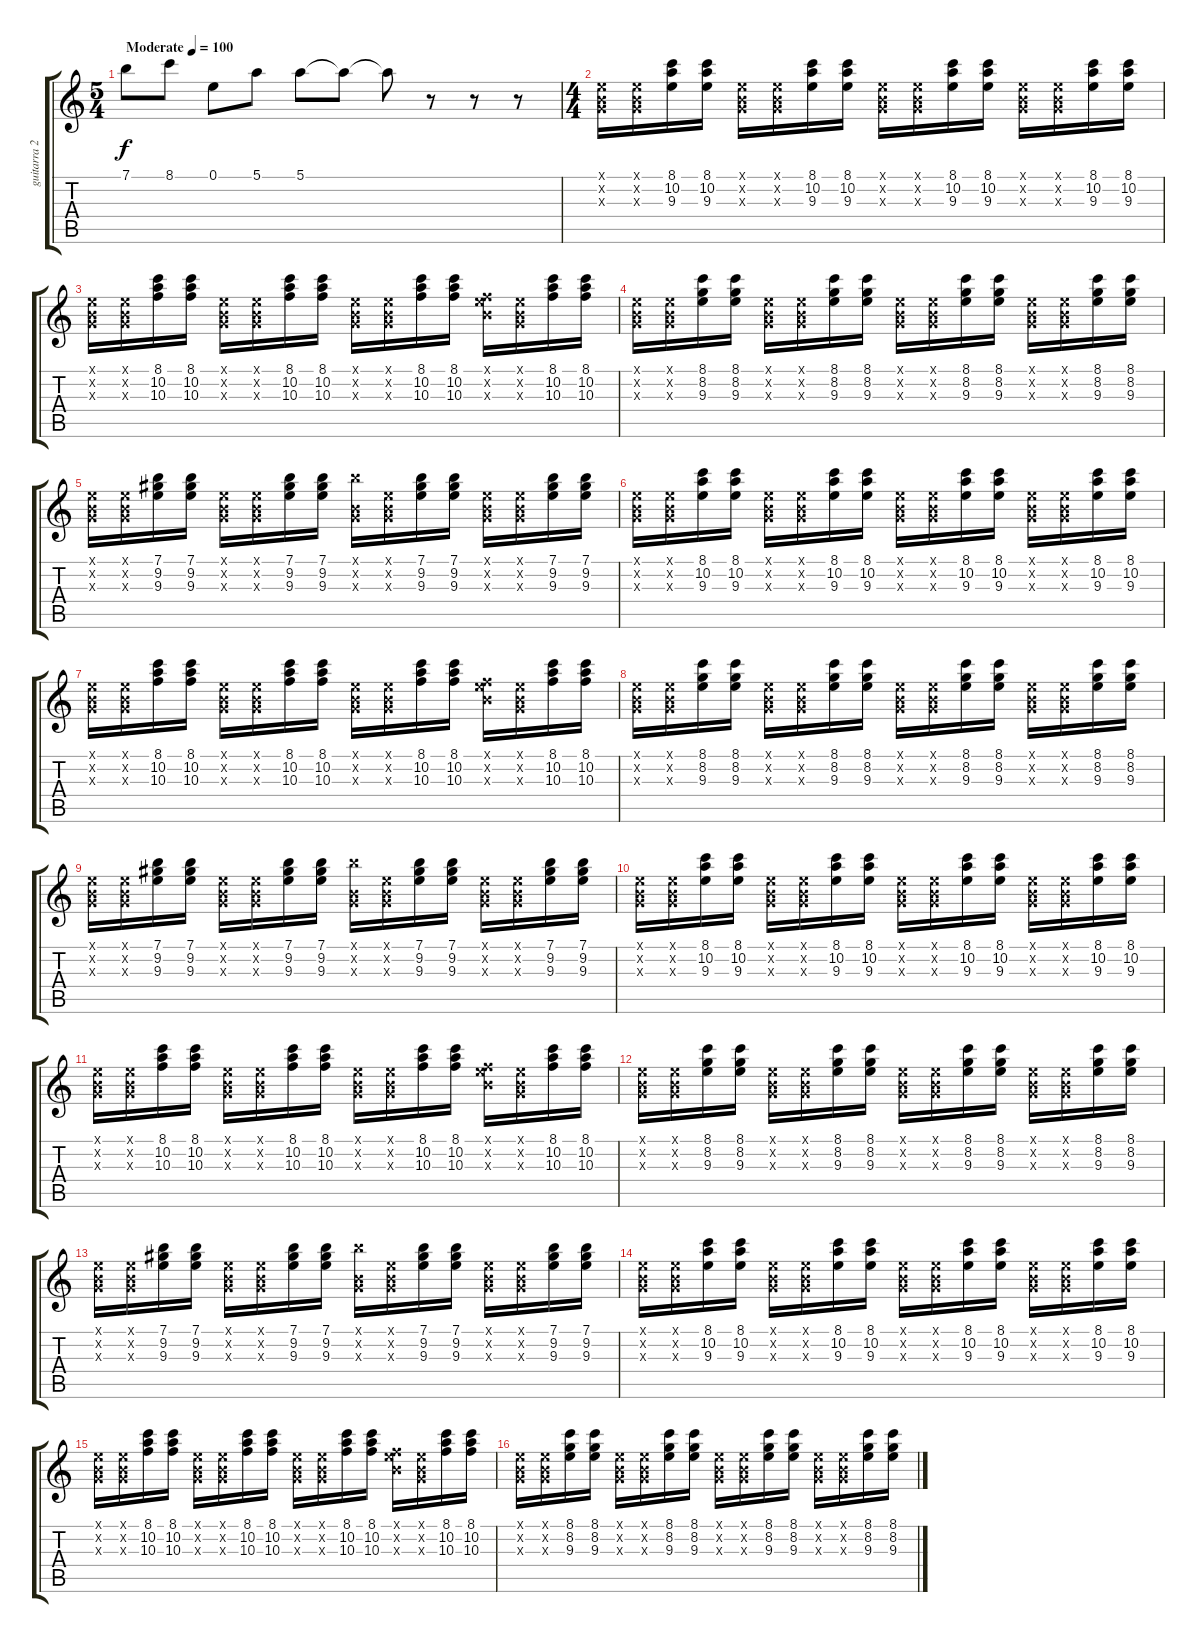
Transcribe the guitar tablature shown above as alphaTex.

\track ("guitarra 2" "guitarra 2") {instrument acousticguitarnylon}
\staff {score tabs}
\tuning (E4 B3 G3 D3 A2 E2) {hide}
\ts (5 4)
\tempo (100 "Moderate")
\clef g2
\ks c
7.1.8{dy f instrument acousticguitarnylon} 8.1.8 0.1.8 5.1.8 5.1.8 5.1{t}.8 5.1{t}.8 r.8 r.8 r.8 |
\ts (4 4)
(0.1{x} 0.2{x} 0.3{x}).16 (0.1{x} 0.2{x} 0.3{x}).16 (8.1 10.2 9.3).16 (8.1 10.2 9.3).16 (0.1{x} 0.2{x} 0.3{x}).16 (0.1{x} 0.2{x} 0.3{x}).16 (8.1 10.2 9.3).16 (8.1 10.2 9.3).16 (0.1{x} 0.2{x} 0.3{x}).16 (0.1{x} 0.2{x} 0.3{x}).16 (8.1 10.2 9.3).16 (8.1 10.2 9.3).16 (0.1{x} 0.2{x} 0.3{x}).16 (0.1{x} 0.2{x} 0.3{x}).16 (8.1 10.2 9.3).16 (8.1 10.2 9.3).16 |
(0.1{x} 0.2{x} 0.3{x}).16 (0.1{x} 0.2{x} 0.3{x}).16 (8.1 10.2 10.3).16 (8.1 10.2 10.3).16 (0.1{x} 0.2{x} 0.3{x}).16 (0.1{x} 0.2{x} 0.3{x}).16 (8.1 10.2 10.3).16 (8.1 10.2 10.3).16 (0.1{x} 0.2{x} 0.3{x}).16 (0.1{x} 0.2{x} 0.3{x}).16 (8.1 10.2 10.3).16 (8.1 10.2 10.3).16 (0.1{x} 0.2{x} 10.3{x}).16 (0.1{x} 0.2{x} 0.3{x}).16 (8.1 10.2 10.3).16 (8.1 10.2 10.3).16 |
(0.1{x} 0.2{x} 0.3{x}).16 (0.1{x} 0.2{x} 0.3{x}).16 (8.1 8.2 9.3).16 (8.1 8.2 9.3).16 (0.1{x} 0.2{x} 0.3{x}).16 (0.1{x} 0.2{x} 0.3{x}).16 (8.1 8.2 9.3).16 (8.1 8.2 9.3).16 (0.1{x} 0.2{x} 0.3{x}).16 (0.1{x} 0.2{x} 0.3{x}).16 (8.1 8.2 9.3).16 (8.1 8.2 9.3).16 (0.1{x} 0.2{x} 0.3{x}).16 (0.1{x} 0.2{x} 0.3{x}).16 (8.1 8.2 9.3).16 (8.1 8.2 9.3).16 |
(0.1{x} 0.2{x} 0.3{x}).16 (0.1{x} 0.2{x} 0.3{x}).16 (7.1 9.2 9.3).16 (7.1 9.2 9.3).16 (0.1{x} 0.2{x} 0.3{x}).16 (0.1{x} 0.2{x} 0.3{x}).16 (7.1 9.2 9.3).16 (7.1 9.2 9.3).16 (7.1{x} 0.2{x} 0.3{x}).16 (0.1{x} 0.2{x} 0.3{x}).16 (7.1 9.2 9.3).16 (7.1 9.2 9.3).16 (0.1{x} 0.2{x} 0.3{x}).16 (0.1{x} 0.2{x} 0.3{x}).16 (7.1 9.2 9.3).16 (7.1 9.2 9.3).16 |
(0.1{x} 0.2{x} 0.3{x}).16 (0.1{x} 0.2{x} 0.3{x}).16 (8.1 10.2 9.3).16 (8.1 10.2 9.3).16 (0.1{x} 0.2{x} 0.3{x}).16 (0.1{x} 0.2{x} 0.3{x}).16 (8.1 10.2 9.3).16 (8.1 10.2 9.3).16 (0.1{x} 0.2{x} 0.3{x}).16 (0.1{x} 0.2{x} 0.3{x}).16 (8.1 10.2 9.3).16 (8.1 10.2 9.3).16 (0.1{x} 0.2{x} 0.3{x}).16 (0.1{x} 0.2{x} 0.3{x}).16 (8.1 10.2 9.3).16 (8.1 10.2 9.3).16 |
(0.1{x} 0.2{x} 0.3{x}).16 (0.1{x} 0.2{x} 0.3{x}).16 (8.1 10.2 10.3).16 (8.1 10.2 10.3).16 (0.1{x} 0.2{x} 0.3{x}).16 (0.1{x} 0.2{x} 0.3{x}).16 (8.1 10.2 10.3).16 (8.1 10.2 10.3).16 (0.1{x} 0.2{x} 0.3{x}).16 (0.1{x} 0.2{x} 0.3{x}).16 (8.1 10.2 10.3).16 (8.1 10.2 10.3).16 (0.1{x} 0.2{x} 10.3{x}).16 (0.1{x} 0.2{x} 0.3{x}).16 (8.1 10.2 10.3).16 (8.1 10.2 10.3).16 |
(0.1{x} 0.2{x} 0.3{x}).16 (0.1{x} 0.2{x} 0.3{x}).16 (8.1 8.2 9.3).16 (8.1 8.2 9.3).16 (0.1{x} 0.2{x} 0.3{x}).16 (0.1{x} 0.2{x} 0.3{x}).16 (8.1 8.2 9.3).16 (8.1 8.2 9.3).16 (0.1{x} 0.2{x} 0.3{x}).16 (0.1{x} 0.2{x} 0.3{x}).16 (8.1 8.2 9.3).16 (8.1 8.2 9.3).16 (0.1{x} 0.2{x} 0.3{x}).16 (0.1{x} 0.2{x} 0.3{x}).16 (8.1 8.2 9.3).16 (8.1 8.2 9.3).16 |
(0.1{x} 0.2{x} 0.3{x}).16 (0.1{x} 0.2{x} 0.3{x}).16 (7.1 9.2 9.3).16 (7.1 9.2 9.3).16 (0.1{x} 0.2{x} 0.3{x}).16 (0.1{x} 0.2{x} 0.3{x}).16 (7.1 9.2 9.3).16 (7.1 9.2 9.3).16 (7.1{x} 0.2{x} 0.3{x}).16 (0.1{x} 0.2{x} 0.3{x}).16 (7.1 9.2 9.3).16 (7.1 9.2 9.3).16 (0.1{x} 0.2{x} 0.3{x}).16 (0.1{x} 0.2{x} 0.3{x}).16 (7.1 9.2 9.3).16 (7.1 9.2 9.3).16 |
(0.1{x} 0.2{x} 0.3{x}).16 (0.1{x} 0.2{x} 0.3{x}).16 (8.1 10.2 9.3).16 (8.1 10.2 9.3).16 (0.1{x} 0.2{x} 0.3{x}).16 (0.1{x} 0.2{x} 0.3{x}).16 (8.1 10.2 9.3).16 (8.1 10.2 9.3).16 (0.1{x} 0.2{x} 0.3{x}).16 (0.1{x} 0.2{x} 0.3{x}).16 (8.1 10.2 9.3).16 (8.1 10.2 9.3).16 (0.1{x} 0.2{x} 0.3{x}).16 (0.1{x} 0.2{x} 0.3{x}).16 (8.1 10.2 9.3).16 (8.1 10.2 9.3).16 |
(0.1{x} 0.2{x} 0.3{x}).16 (0.1{x} 0.2{x} 0.3{x}).16 (8.1 10.2 10.3).16 (8.1 10.2 10.3).16 (0.1{x} 0.2{x} 0.3{x}).16 (0.1{x} 0.2{x} 0.3{x}).16 (8.1 10.2 10.3).16 (8.1 10.2 10.3).16 (0.1{x} 0.2{x} 0.3{x}).16 (0.1{x} 0.2{x} 0.3{x}).16 (8.1 10.2 10.3).16 (8.1 10.2 10.3).16 (0.1{x} 0.2{x} 10.3{x}).16 (0.1{x} 0.2{x} 0.3{x}).16 (8.1 10.2 10.3).16 (8.1 10.2 10.3).16 |
(0.1{x} 0.2{x} 0.3{x}).16 (0.1{x} 0.2{x} 0.3{x}).16 (8.1 8.2 9.3).16 (8.1 8.2 9.3).16 (0.1{x} 0.2{x} 0.3{x}).16 (0.1{x} 0.2{x} 0.3{x}).16 (8.1 8.2 9.3).16 (8.1 8.2 9.3).16 (0.1{x} 0.2{x} 0.3{x}).16 (0.1{x} 0.2{x} 0.3{x}).16 (8.1 8.2 9.3).16 (8.1 8.2 9.3).16 (0.1{x} 0.2{x} 0.3{x}).16 (0.1{x} 0.2{x} 0.3{x}).16 (8.1 8.2 9.3).16 (8.1 8.2 9.3).16 |
(0.1{x} 0.2{x} 0.3{x}).16 (0.1{x} 0.2{x} 0.3{x}).16 (7.1 9.2 9.3).16 (7.1 9.2 9.3).16 (0.1{x} 0.2{x} 0.3{x}).16 (0.1{x} 0.2{x} 0.3{x}).16 (7.1 9.2 9.3).16 (7.1 9.2 9.3).16 (7.1{x} 0.2{x} 0.3{x}).16 (0.1{x} 0.2{x} 0.3{x}).16 (7.1 9.2 9.3).16 (7.1 9.2 9.3).16 (0.1{x} 0.2{x} 0.3{x}).16 (0.1{x} 0.2{x} 0.3{x}).16 (7.1 9.2 9.3).16 (7.1 9.2 9.3).16 |
(0.1{x} 0.2{x} 0.3{x}).16 (0.1{x} 0.2{x} 0.3{x}).16 (8.1 10.2 9.3).16 (8.1 10.2 9.3).16 (0.1{x} 0.2{x} 0.3{x}).16 (0.1{x} 0.2{x} 0.3{x}).16 (8.1 10.2 9.3).16 (8.1 10.2 9.3).16 (0.1{x} 0.2{x} 0.3{x}).16 (0.1{x} 0.2{x} 0.3{x}).16 (8.1 10.2 9.3).16 (8.1 10.2 9.3).16 (0.1{x} 0.2{x} 0.3{x}).16 (0.1{x} 0.2{x} 0.3{x}).16 (8.1 10.2 9.3).16 (8.1 10.2 9.3).16 |
(0.1{x} 0.2{x} 0.3{x}).16 (0.1{x} 0.2{x} 0.3{x}).16 (8.1 10.2 10.3).16 (8.1 10.2 10.3).16 (0.1{x} 0.2{x} 0.3{x}).16 (0.1{x} 0.2{x} 0.3{x}).16 (8.1 10.2 10.3).16 (8.1 10.2 10.3).16 (0.1{x} 0.2{x} 0.3{x}).16 (0.1{x} 0.2{x} 0.3{x}).16 (8.1 10.2 10.3).16 (8.1 10.2 10.3).16 (0.1{x} 0.2{x} 10.3{x}).16 (0.1{x} 0.2{x} 0.3{x}).16 (8.1 10.2 10.3).16 (8.1 10.2 10.3).16 |
(0.1{x} 0.2{x} 0.3{x}).16 (0.1{x} 0.2{x} 0.3{x}).16 (8.1 8.2 9.3).16 (8.1 8.2 9.3).16 (0.1{x} 0.2{x} 0.3{x}).16 (0.1{x} 0.2{x} 0.3{x}).16 (8.1 8.2 9.3).16 (8.1 8.2 9.3).16 (0.1{x} 0.2{x} 0.3{x}).16 (0.1{x} 0.2{x} 0.3{x}).16 (8.1 8.2 9.3).16 (8.1 8.2 9.3).16 (0.1{x} 0.2{x} 0.3{x}).16 (0.1{x} 0.2{x} 0.3{x}).16 (8.1 8.2 9.3).16 (8.1 8.2 9.3).16
